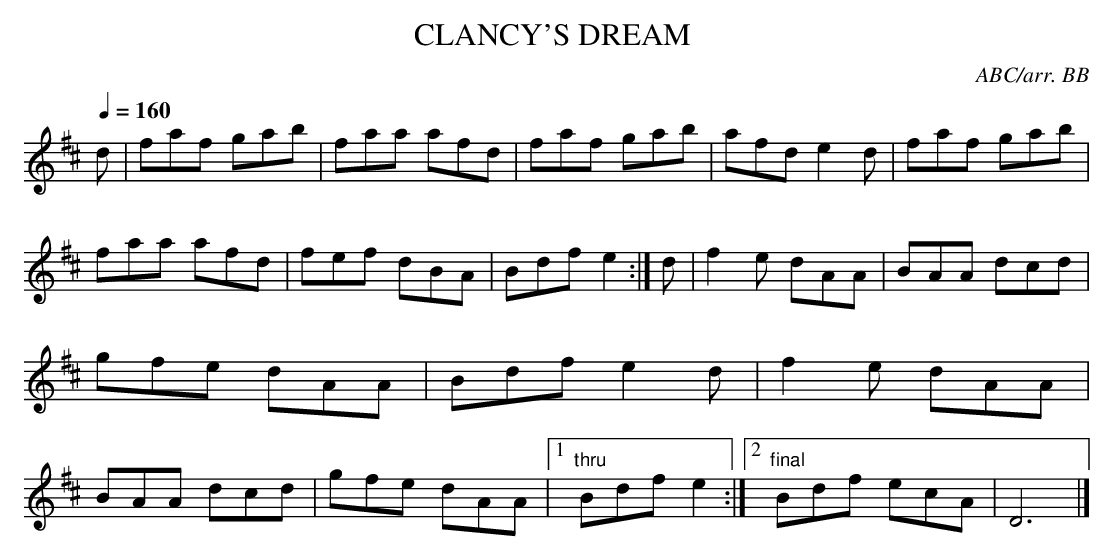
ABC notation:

X:1
T:CLANCY'S DREAM \
C:ABC/arr. BB\
Q:1/4=160\
M:6/8\
L:1/8\
K:D\
d|faf gab|faa afd|faf gab|afd e2d|\
faf gab|faa afd|fef dBA|Bdf e2 :|\
d|f2e dAA|BAA dcd|gfe dAA|Bdf e2 d|\
f2 e dAA|BAA dcd|gfe dAA|1 "thru"Bdf e2 :|\
[2 "final"Bdf ecA|D6|]\
\
\
